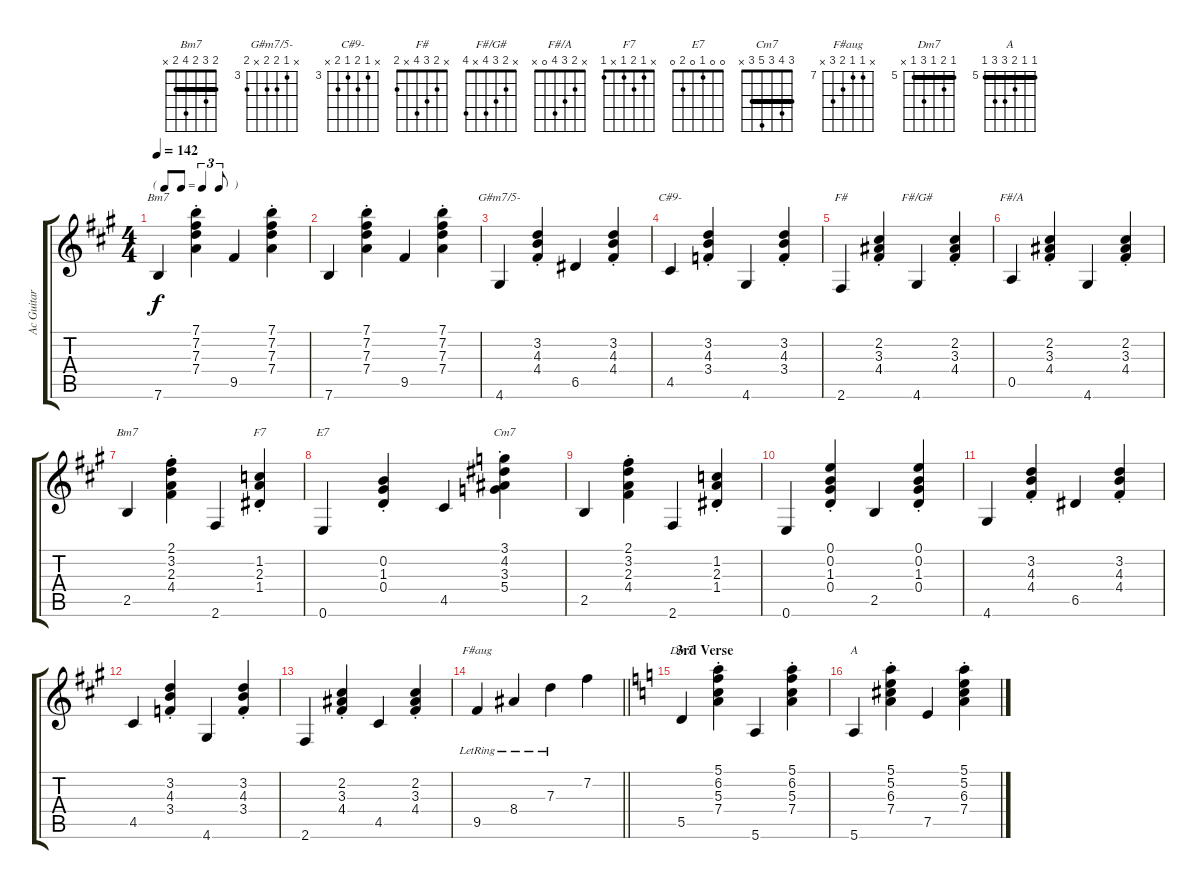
\track ("Ac Guitar" "Ac Guitar") {instrument acousticguitarsteel}
\staff {score tabs}
\tuning (E4 B3 G3 D3 A2 E2) {hide}
\chord ("Bm7" 7 7 7 7 9 7) {firstfret 7 barre 7}
\chord ("G#m7/5-" x 3 4 4 x 4) {firstfret 3}
\chord ("C#9-" x 3 4 3 4 x) {firstfret 3}
\chord ("F#" x 2 3 4 x 2)
\chord ("F#/G#" x 2 3 4 x 4)
\chord ("F#/A" x 2 3 4 0 x)
\chord ("Bm7" 2 3 2 4 2 x) {barre 2}
\chord ("F7" x 1 2 1 x 1)
\chord ("E7" 0 0 1 0 2 0)
\chord ("Cm7" 3 4 3 5 3 x) {barre 3}
\chord ("F#aug" x 7 7 8 9 x) {firstfret 7}
\chord ("Dm7" 5 6 5 7 5 x) {firstfret 5 barre 5}
\chord ("A" 5 5 6 7 7 5) {firstfret 5 barre 5}
\ts (4 4)
\tf triplet8th
\tempo 142
\clef g2
\ks a
7.6.4{ch "Bm7" dy f} (7.1{st} 7.2{st} 7.3{st} 7.4{st}).4 9.5.4 (7.1{st} 7.2{st} 7.3{st} 7.4{st}).4 |
7.6.4 (7.1{st} 7.2{st} 7.3{st} 7.4{st}).4 9.5.4 (7.1{st} 7.2{st} 7.3{st} 7.4{st}).4 |
4.6.4{ch "G#m7/5-"} (3.2{st} 4.3{st} 4.4{st}).4 6.5.4 (3.2{st} 4.3{st} 4.4{st}).4 |
4.5.4{ch "C#9-"} (3.2{st} 4.3{st} 3.4{st}).4 4.6.4 (3.2{st} 4.3 3.4{st}).4 |
2.6.4{ch "F#"} (2.2{st} 3.3{st} 4.4{st}).4 4.6.4{ch "F#/G#"} (2.2{st} 3.3{st} 4.4{st}).4 |
0.5.4{ch "F#/A"} (2.2{st} 3.3{st} 4.4{st}).4 4.6.4 (2.2{st} 3.3{st} 4.4{st}).4 |
2.5.4{ch "Bm7"} (2.1{st} 3.2{st} 2.3{st} 4.4{st}).4 2.6.4 (1.2{st} 2.3{st} 1.4{st}).4{ch "F7"} |
0.6.4{ch "E7"} (0.2{st} 1.3{st} 0.4{st}).4 4.5.4 (3.1{st} 4.2{st} 3.3{st} 5.4{st}).4{ch "Cm7"} |
2.5.4 (2.1{st} 3.2{st} 2.3{st} 4.4{st}).4 2.6.4 (1.2{st} 2.3{st} 1.4{st}).4 |
0.6.4 (0.1{st} 0.2{st} 1.3{st} 0.4{st}).4 2.5.4 (0.1{st} 0.2{st} 1.3{st} 0.4{st}).4 |
4.6.4 (3.2{st} 4.3{st} 4.4{st}).4 6.5.4 (3.2{st} 4.3{st} 4.4{st}).4 |
4.5.4 (3.2{st} 4.3{st} 3.4{st}).4 4.6.4 (3.2{st} 4.3 3.4{st}).4 |
2.6.4 (2.2{st} 3.3{st} 4.4{st}).4 4.5.4 (2.2{st} 3.3{st} 4.4{st}).4 |
\barLineRight lightlight
9.5{lr}.4{ch "F#aug"} 8.4{lr}.4 7.3{lr}.4 7.2.4 |
\section ("" "3rd Verse")
\ks c
5.5.4{ch "Dm7"} (5.1{st} 6.2{st} 5.3{st} 7.4{st}).4 5.6.4 (5.1{st} 6.2{st} 5.3{st} 7.4{st}).4 |
5.6.4{ch "A"} (5.1{st} 5.2{st} 6.3{st} 7.4{st}).4 7.5.4 (5.1{st} 5.2{st} 6.3{st} 7.4{st}).4
